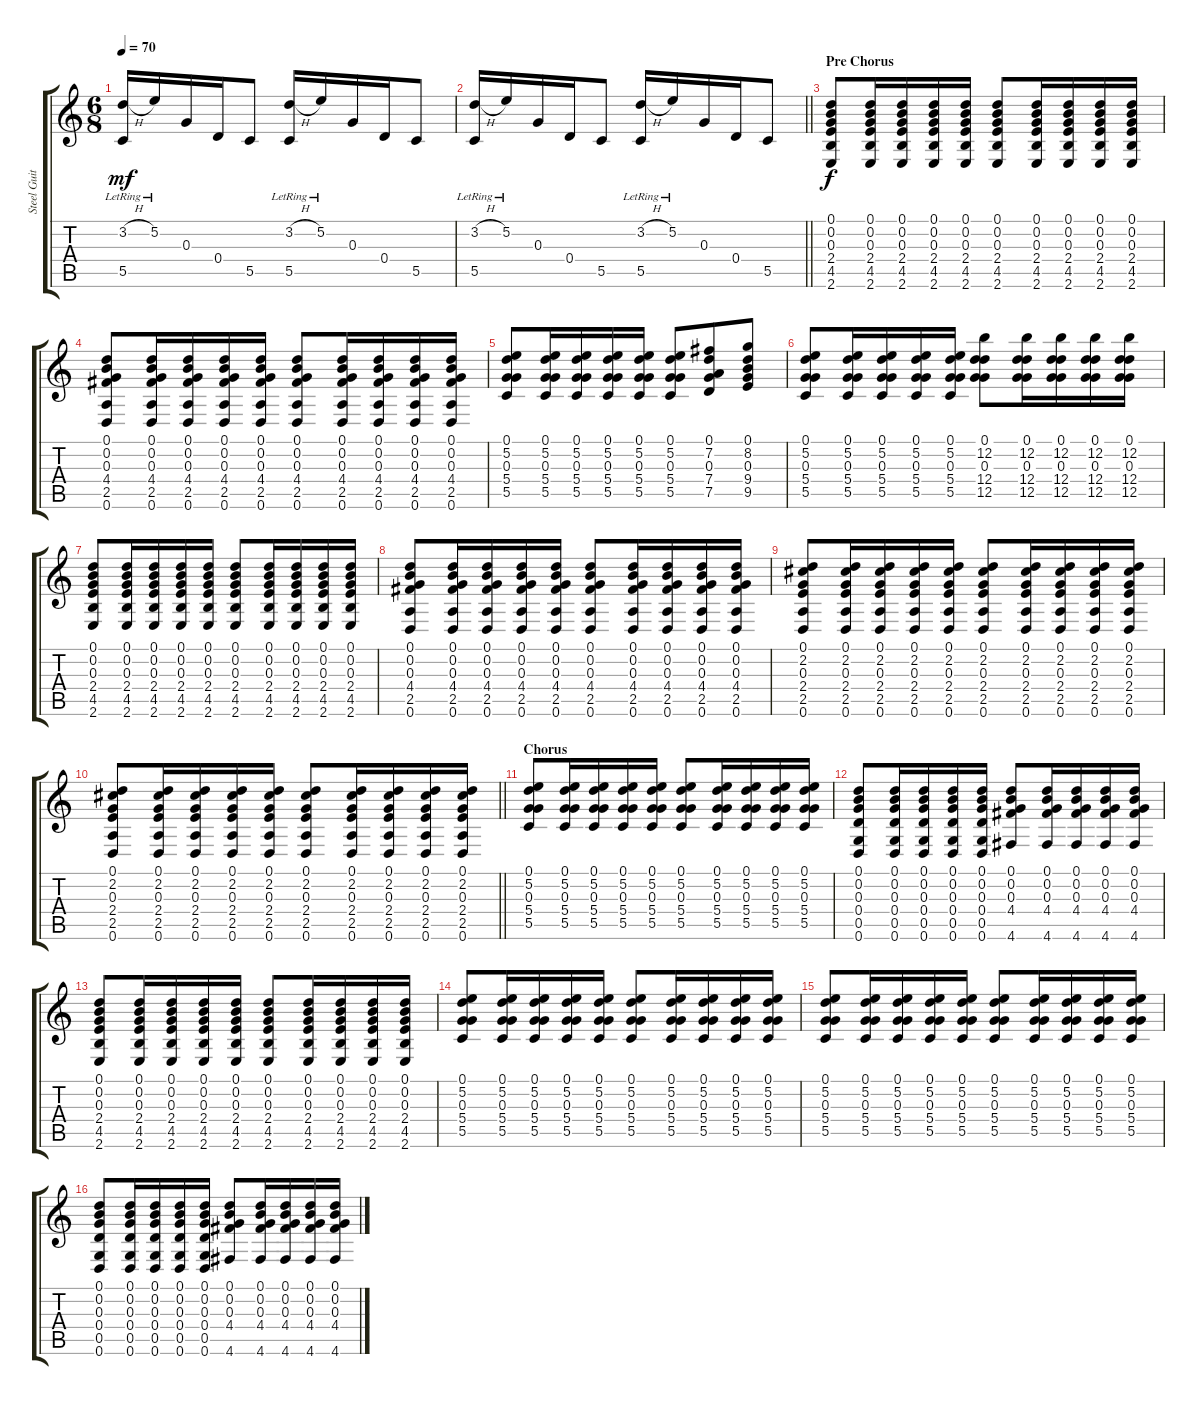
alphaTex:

\track ("Steel Guitar" "Steel Guit") {instrument acousticguitarsteel}
\staff {score tabs}
\tuning (D4 B3 G3 D3 G2 D2) {hide}
\ts (6 8)
\tempo 70
\clef g2
\ks c
(3.2{h} 5.5{lr}).16{dy mf} 5.2{lr}.16 0.3.16 0.4.16 5.5.8 (3.2{h} 5.5{lr}).16 5.2{lr}.16 0.3.16 0.4.16 5.5.8 |
\barLineRight lightlight
(3.2{h} 5.5{lr}).16 5.2{lr}.16 0.3.16 0.4.16 5.5.8 (3.2{h} 5.5{lr}).16 5.2{lr}.16 0.3.16 0.4.16 5.5.8 |
\section ("" "Pre Chorus")
(0.1 0.2 0.3 2.4 4.5 2.6).8{dy f} (0.1 0.2 0.3 2.4 4.5 2.6).16 (0.1 0.2 0.3 2.4 4.5 2.6).16 (0.1 0.2 0.3 2.4 4.5 2.6).16 (0.1 0.2 0.3 2.4 4.5 2.6).16 (0.1 0.2 0.3 2.4 4.5 2.6).8 (0.1 0.2 0.3 2.4 4.5 2.6).16 (0.1 0.2 0.3 2.4 4.5 2.6).16 (0.1 0.2 0.3 2.4 4.5 2.6).16 (0.1 0.2 0.3 2.4 4.5 2.6).16 |
(0.1 0.2 0.3 4.4 2.5 0.6).8 (0.1 0.2 0.3 4.4 2.5 0.6).16 (0.1 0.2 0.3 4.4 2.5 0.6).16 (0.1 0.2 0.3 4.4 2.5 0.6).16 (0.1 0.2 0.3 4.4 2.5 0.6).16 (0.1 0.2 0.3 4.4 2.5 0.6).8 (0.1 0.2 0.3 4.4 2.5 0.6).16 (0.1 0.2 0.3 4.4 2.5 0.6).16 (0.1 0.2 0.3 4.4 2.5 0.6).16 (0.1 0.2 0.3 4.4 2.5 0.6).16 |
(0.1 5.2 0.3 5.4 5.5).8 (0.1 5.2 0.3 5.4 5.5).16 (0.1 5.2 0.3 5.4 5.5).16 (0.1 5.2 0.3 5.4 5.5).16 (0.1 5.2 0.3 5.4 5.5).16 (0.1 5.2 0.3 5.4 5.5).8 (0.1 7.2 0.3 7.4 7.5).8 (0.1 8.2 0.3 9.4 9.5).8 |
(0.1 5.2 0.3 5.4 5.5).8 (0.1 5.2 0.3 5.4 5.5).16 (0.1 5.2 0.3 5.4 5.5).16 (0.1 5.2 0.3 5.4 5.5).16 (0.1 5.2 0.3 5.4 5.5).16 (0.1 12.2 0.3 12.4 12.5).8 (0.1 12.2 0.3 12.4 12.5).16 (0.1 12.2 0.3 12.4 12.5).16 (0.1 12.2 0.3 12.4 12.5).16 (0.1 12.2 0.3 12.4 12.5).16 |
(0.1 0.2 0.3 2.4 4.5 2.6).8 (0.1 0.2 0.3 2.4 4.5 2.6).16 (0.1 0.2 0.3 2.4 4.5 2.6).16 (0.1 0.2 0.3 2.4 4.5 2.6).16 (0.1 0.2 0.3 2.4 4.5 2.6).16 (0.1 0.2 0.3 2.4 4.5 2.6).8 (0.1 0.2 0.3 2.4 4.5 2.6).16 (0.1 0.2 0.3 2.4 4.5 2.6).16 (0.1 0.2 0.3 2.4 4.5 2.6).16 (0.1 0.2 0.3 2.4 4.5 2.6).16 |
(0.1 0.2 0.3 4.4 2.5 0.6).8 (0.1 0.2 0.3 4.4 2.5 0.6).16 (0.1 0.2 0.3 4.4 2.5 0.6).16 (0.1 0.2 0.3 4.4 2.5 0.6).16 (0.1 0.2 0.3 4.4 2.5 0.6).16 (0.1 0.2 0.3 4.4 2.5 0.6).8 (0.1 0.2 0.3 4.4 2.5 0.6).16 (0.1 0.2 0.3 4.4 2.5 0.6).16 (0.1 0.2 0.3 4.4 2.5 0.6).16 (0.1 0.2 0.3 4.4 2.5 0.6).16 |
(0.1 2.2 0.3 2.4 2.5 0.6).8 (0.1 2.2 0.3 2.4 2.5 0.6).16 (0.1 2.2 0.3 2.4 2.5 0.6).16 (0.1 2.2 0.3 2.4 2.5 0.6).16 (0.1 2.2 0.3 2.4 2.5 0.6).16 (0.1 2.2 0.3 2.4 2.5 0.6).8 (0.1 2.2 0.3 2.4 2.5 0.6).16 (0.1 2.2 0.3 2.4 2.5 0.6).16 (0.1 2.2 0.3 2.4 2.5 0.6).16 (0.1 2.2 0.3 2.4 2.5 0.6).16 |
\barLineRight lightlight
(0.1 2.2 0.3 2.4 2.5 0.6).8 (0.1 2.2 0.3 2.4 2.5 0.6).16 (0.1 2.2 0.3 2.4 2.5 0.6).16 (0.1 2.2 0.3 2.4 2.5 0.6).16 (0.1 2.2 0.3 2.4 2.5 0.6).16 (0.1 2.2 0.3 2.4 2.5 0.6).8 (0.1 2.2 0.3 2.4 2.5 0.6).16 (0.1 2.2 0.3 2.4 2.5 0.6).16 (0.1 2.2 0.3 2.4 2.5 0.6).16 (0.1 2.2 0.3 2.4 2.5 0.6).16 |
\section ("" "Chorus")
(0.1 5.2 0.3 5.4 5.5).8 (0.1 5.2 0.3 5.4 5.5).16 (0.1 5.2 0.3 5.4 5.5).16 (0.1 5.2 0.3 5.4 5.5).16 (0.1 5.2 0.3 5.4 5.5).16 (0.1 5.2 0.3 5.4 5.5).8 (0.1 5.2 0.3 5.4 5.5).16 (0.1 5.2 0.3 5.4 5.5).16 (0.1 5.2 0.3 5.4 5.5).16 (0.1 5.2 0.3 5.4 5.5).16 |
(0.1 0.2 0.3 0.4 0.5 0.6).8 (0.1 0.2 0.3 0.4 0.5 0.6).16 (0.1 0.2 0.3 0.4 0.5 0.6).16 (0.1 0.2 0.3 0.4 0.5 0.6).16 (0.1 0.2 0.3 0.4 0.5 0.6).16 (0.1 0.2 0.3 4.4 4.6).8 (0.1 0.2 0.3 4.4 4.6).16 (0.1 0.2 0.3 4.4 4.6).16 (0.1 0.2 0.3 4.4 4.6).16 (0.1 0.2 0.3 4.4 4.6).16 |
(0.1 0.2 0.3 2.4 4.5 2.6).8 (0.1 0.2 0.3 2.4 4.5 2.6).16 (0.1 0.2 0.3 2.4 4.5 2.6).16 (0.1 0.2 0.3 2.4 4.5 2.6).16 (0.1 0.2 0.3 2.4 4.5 2.6).16 (0.1 0.2 0.3 2.4 4.5 2.6).8 (0.1 0.2 0.3 2.4 4.5 2.6).16 (0.1 0.2 0.3 2.4 4.5 2.6).16 (0.1 0.2 0.3 2.4 4.5 2.6).16 (0.1 0.2 0.3 2.4 4.5 2.6).16 |
(0.1 5.2 0.3 5.4 5.5).8 (0.1 5.2 0.3 5.4 5.5).16 (0.1 5.2 0.3 5.4 5.5).16 (0.1 5.2 0.3 5.4 5.5).16 (0.1 5.2 0.3 5.4 5.5).16 (0.1 5.2 0.3 5.4 5.5).8 (0.1 5.2 0.3 5.4 5.5).16 (0.1 5.2 0.3 5.4 5.5).16 (0.1 5.2 0.3 5.4 5.5).16 (0.1 5.2 0.3 5.4 5.5).16 |
(0.1 5.2 0.3 5.4 5.5).8 (0.1 5.2 0.3 5.4 5.5).16 (0.1 5.2 0.3 5.4 5.5).16 (0.1 5.2 0.3 5.4 5.5).16 (0.1 5.2 0.3 5.4 5.5).16 (0.1 5.2 0.3 5.4 5.5).8 (0.1 5.2 0.3 5.4 5.5).16 (0.1 5.2 0.3 5.4 5.5).16 (0.1 5.2 0.3 5.4 5.5).16 (0.1 5.2 0.3 5.4 5.5).16 |
(0.1 0.2 0.3 0.4 0.5 0.6).8 (0.1 0.2 0.3 0.4 0.5 0.6).16 (0.1 0.2 0.3 0.4 0.5 0.6).16 (0.1 0.2 0.3 0.4 0.5 0.6).16 (0.1 0.2 0.3 0.4 0.5 0.6).16 (0.1 0.2 0.3 4.4 4.6).8 (0.1 0.2 0.3 4.4 4.6).16 (0.1 0.2 0.3 4.4 4.6).16 (0.1 0.2 0.3 4.4 4.6).16 (0.1 0.2 0.3 4.4 4.6).16
